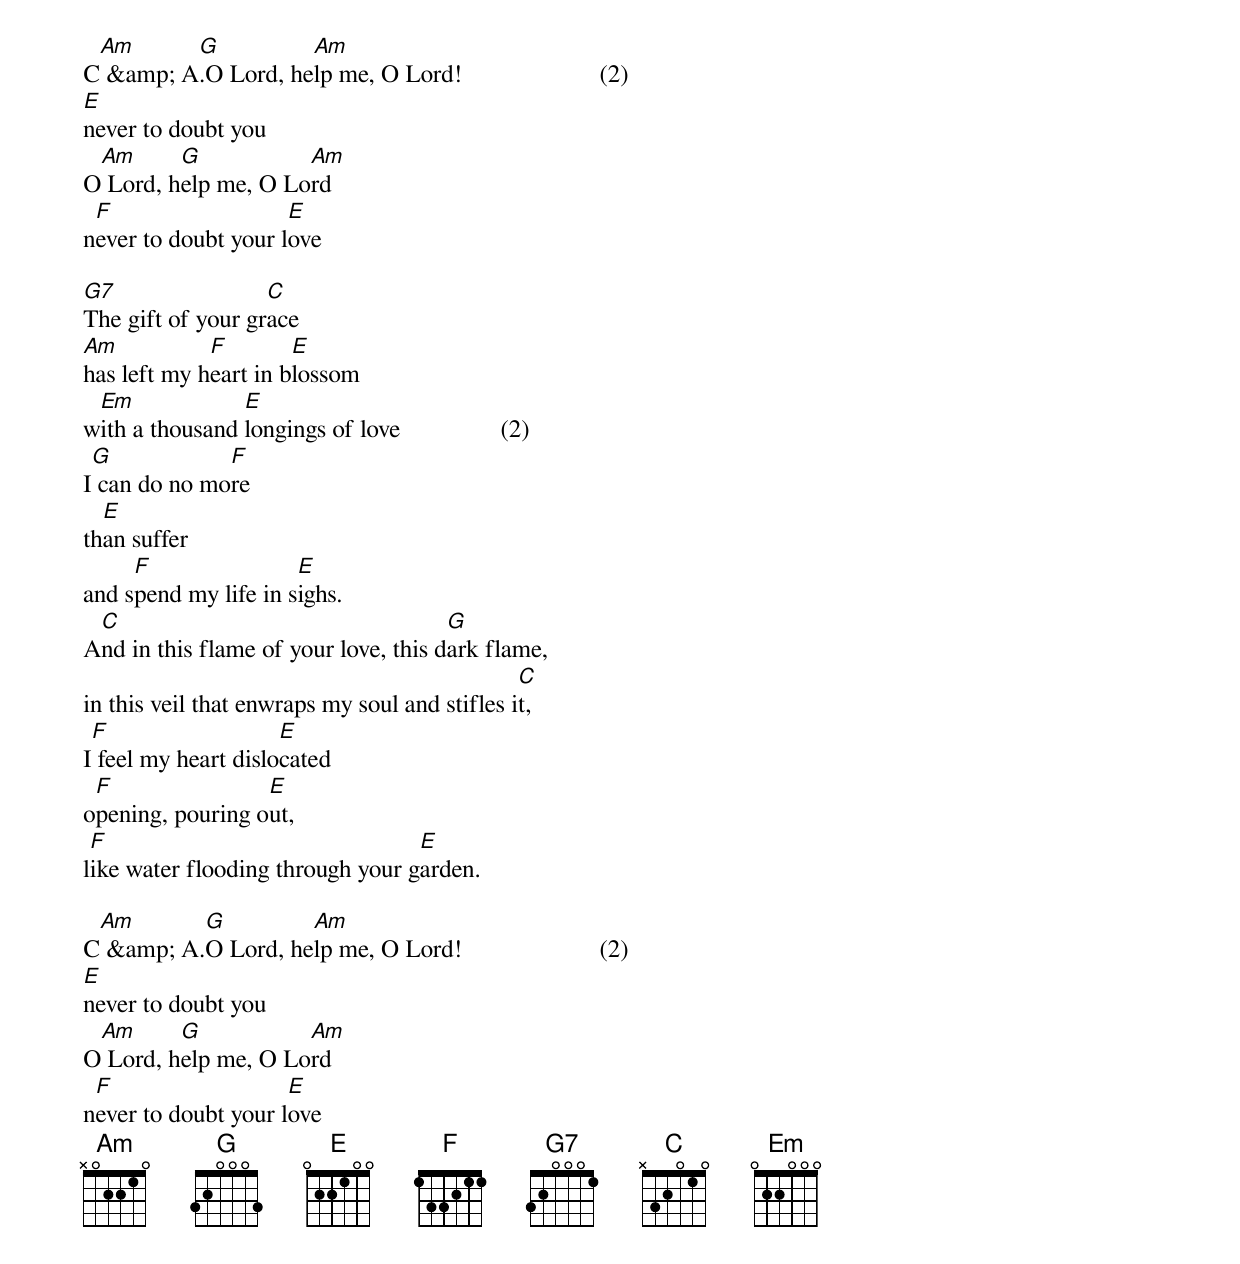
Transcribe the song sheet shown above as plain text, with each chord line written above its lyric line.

 Am      G          Am
C &amp; A.O Lord, help me, O Lord!       		(2)
E
never to doubt you
 Am      G           Am
O Lord, help me, O Lord
 F                   E
never to doubt your love

G7                 C
The gift of your grace
Am           F        E
has left my heart in blossom
 Em             E
with a thousand longings of love		(2)
 G            F
I can do no more
  E
than suffer
     F                E
and spend my life in sighs.
 C                                    G
And in this flame of your love, this dark flame,
    					       C
in this veil that enwraps my soul and stifles it,
 F                   E
I feel my heart dislocated
 F                E
opening, pouring out,
 F                                E
like water flooding through your garden.

 Am       G         Am
C &amp; A.O Lord, help me, O Lord!       		(2)
E
never to doubt you
 Am      G           Am
O Lord, help me, O Lord
 F                   E
never to doubt your love
